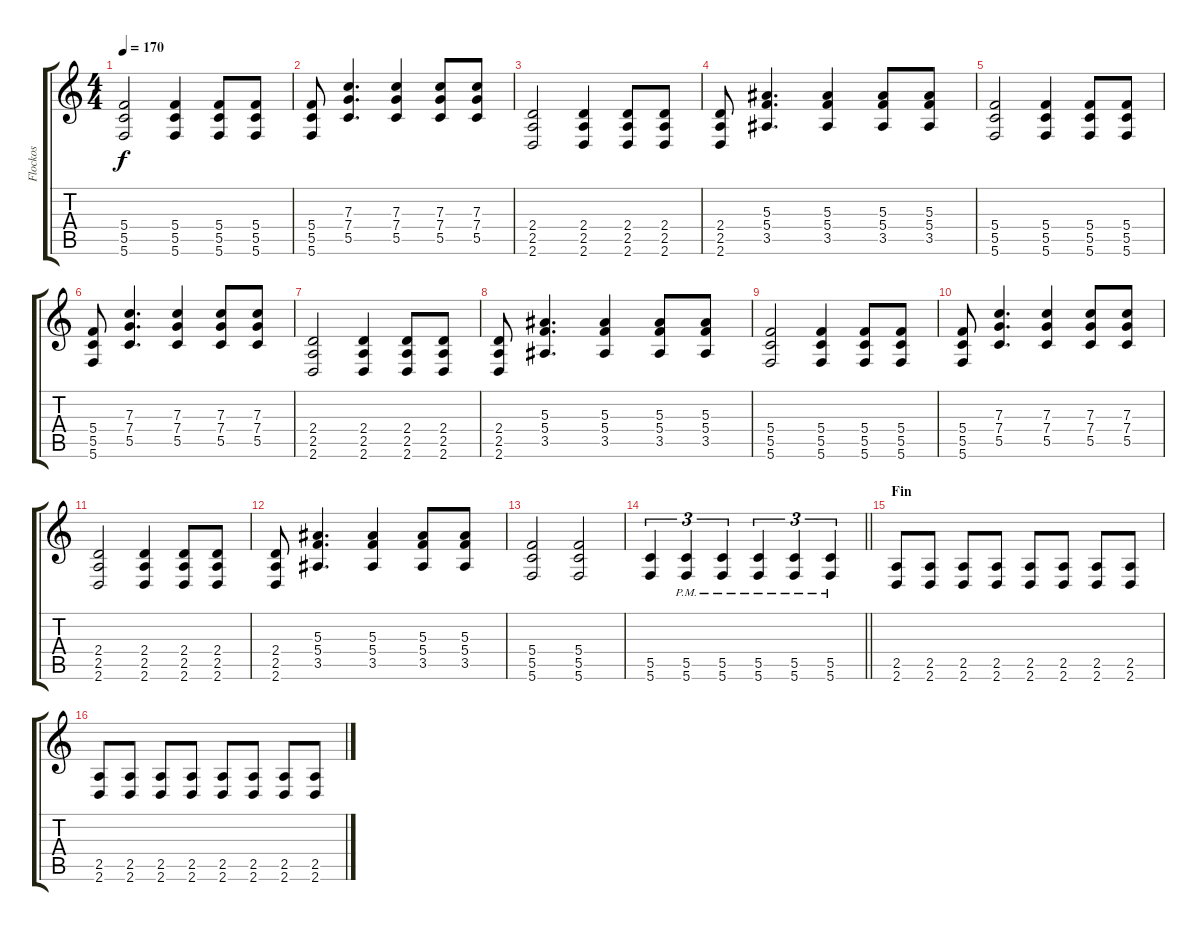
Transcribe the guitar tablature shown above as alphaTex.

\track ("Flockos" "Flockos") {instrument overdrivenguitar}
\staff {score tabs}
\tuning (D4 A3 F3 C3 G2 C2) {hide}
\ts (4 4)
\tempo 170
\clef g2
\ks c
(5.4 5.5 5.6).2{dy f} (5.4 5.5 5.6).4 (5.4 5.5 5.6).8 (5.4 5.5 5.6).8 |
(5.4 5.5 5.6).8 (7.3 7.4 5.5).4{d} (7.3 7.4 5.5).4 (7.3 7.4 5.5).8 (7.3 7.4 5.5).8 |
(2.4 2.5 2.6).2 (2.4 2.5 2.6).4 (2.4 2.5 2.6).8 (2.4 2.5 2.6).8 |
(2.4 2.5 2.6).8 (5.3 5.4 3.5).4{d} (5.3 5.4 3.5).4 (5.3 5.4 3.5).8 (5.3 5.4 3.5).8 |
(5.4 5.5 5.6).2 (5.4 5.5 5.6).4 (5.4 5.5 5.6).8 (5.4 5.5 5.6).8 |
(5.4 5.5 5.6).8 (7.3 7.4 5.5).4{d} (7.3 7.4 5.5).4 (7.3 7.4 5.5).8 (7.3 7.4 5.5).8 |
(2.4 2.5 2.6).2 (2.4 2.5 2.6).4 (2.4 2.5 2.6).8 (2.4 2.5 2.6).8 |
(2.4 2.5 2.6).8 (5.3 5.4 3.5).4{d} (5.3 5.4 3.5).4 (5.3 5.4 3.5).8 (5.3 5.4 3.5).8 |
(5.4 5.5 5.6).2 (5.4 5.5 5.6).4 (5.4 5.5 5.6).8 (5.4 5.5 5.6).8 |
(5.4 5.5 5.6).8 (7.3 7.4 5.5).4{d} (7.3 7.4 5.5).4 (7.3 7.4 5.5).8 (7.3 7.4 5.5).8 |
(2.4 2.5 2.6).2 (2.4 2.5 2.6).4 (2.4 2.5 2.6).8 (2.4 2.5 2.6).8 |
(2.4 2.5 2.6).8 (5.3 5.4 3.5).4{d} (5.3 5.4 3.5).4 (5.3 5.4 3.5).8 (5.3 5.4 3.5).8 |
(5.4 5.5 5.6).2 (5.4 5.5 5.6).2 |
\barLineRight lightlight
(5.5 5.6).4{tu (3 2)} (5.5{pm} 5.6{pm}).4{tu (3 2)} (5.5{pm} 5.6{pm}).4{tu (3 2)} (5.5{pm} 5.6{pm}).4{tu (3 2)} (5.5{pm} 5.6{pm}).4{tu (3 2)} (5.5{pm} 5.6{pm}).4{tu (3 2)} |
\section ("" "Fin")
(2.5 2.6).8 (2.5 2.6).8 (2.5 2.6).8 (2.5 2.6).8 (2.5 2.6).8 (2.5 2.6).8 (2.5 2.6).8 (2.5 2.6).8 |
(2.5 2.6).8 (2.5 2.6).8 (2.5 2.6).8 (2.5 2.6).8 (2.5 2.6).8 (2.5 2.6).8 (2.5 2.6).8 (2.5 2.6).8
